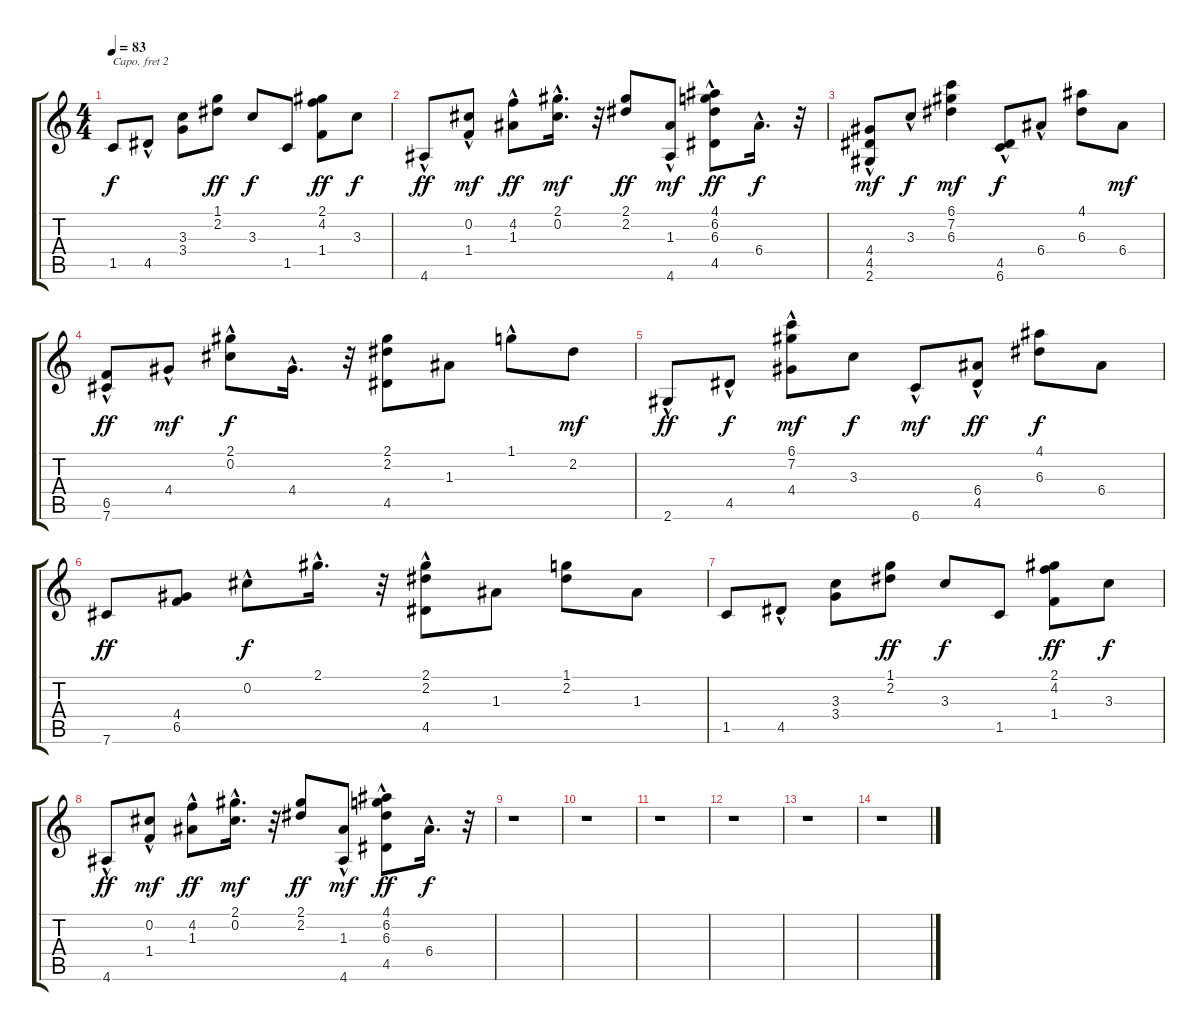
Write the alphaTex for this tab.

\track "" {instrument overdrivenguitar}
\staff {score tabs}
\capo 2
\tuning (E4 B3 G3 D3 A2 E2) {hide}
\ts (4 4)
\tempo 83
\clef g2
\ks c
1.5.8{dy f} 4.5{hac}.8 (3.3 3.4).8 (1.1 2.2).8{dy ff} 3.3.8{dy f} 1.5.8 (2.1 4.2 1.4).8{dy ff} 3.3.8{dy f} |
4.6{hac}.8{dy ff} (0.2{hac} 1.4).8{dy mf} (4.2{hac} 1.3{hac}).8{dy ff} (2.1{hac} 0.2{hac}).16{d dy mf} r.32 (2.1 2.2).8{dy ff} (1.3{hac} 4.6{hac}).8{dy mf} (4.1 6.2{hac} 6.3 4.5).8{dy ff} 6.4{hac}.16{d dy f} r.32 |
(4.4{hac} 4.5{hac} 2.6{hac}).8{dy mf} 3.3{hac}.8{dy f} (6.1 7.2 6.3).4{dy mf} (4.5{hac} 6.6{hac}).8{dy f} 6.4{hac}.8 (4.1 6.3).8 6.4.8{dy mf} |
(6.5{hac} 7.6{hac}).8{dy ff} 4.4{hac}.8{dy mf} (2.1{hac} 0.2{hac}).8{dy f} 4.4{hac}.16{d} r.32 (2.1 2.2 4.5).8 1.3.8 1.1{hac}.8 2.2.8{dy mf} |
2.6{hac}.8{dy ff} 4.5{hac}.8{dy f} (6.1 7.2 4.4{hac}).8{dy mf} 3.3.8{dy f} 6.6{hac}.8{dy mf} (6.4{hac} 4.5{hac}).8{dy ff} (4.1 6.3).8{dy f} 6.4.8 |
7.6.8{dy ff} (4.4 6.5).8 0.2{hac}.8{dy f} 2.1{hac}.16{d} r.32 (2.1 2.2 4.5{hac}).8 1.3.8 (1.1 2.2).8 1.3.8 |
1.5.8 4.5{hac}.8 (3.3 3.4).8 (1.1 2.2).8{dy ff} 3.3.8{dy f} 1.5.8 (2.1 4.2 1.4).8{dy ff} 3.3.8{dy f} |
4.6{hac}.8{dy ff} (0.2{hac} 1.4).8{dy mf} (4.2{hac} 1.3{hac}).8{dy ff} (2.1{hac} 0.2{hac}).16{d dy mf} r.32 (2.1 2.2).8{dy ff} (1.3{hac} 4.6{hac}).8{dy mf} (4.1 6.2{hac} 6.3 4.5).8{dy ff} 6.4{hac}.16{d dy f} r.32 |
r.1 |
r.1 |
r.1 |
r.1 |
r.1 |
r.1
